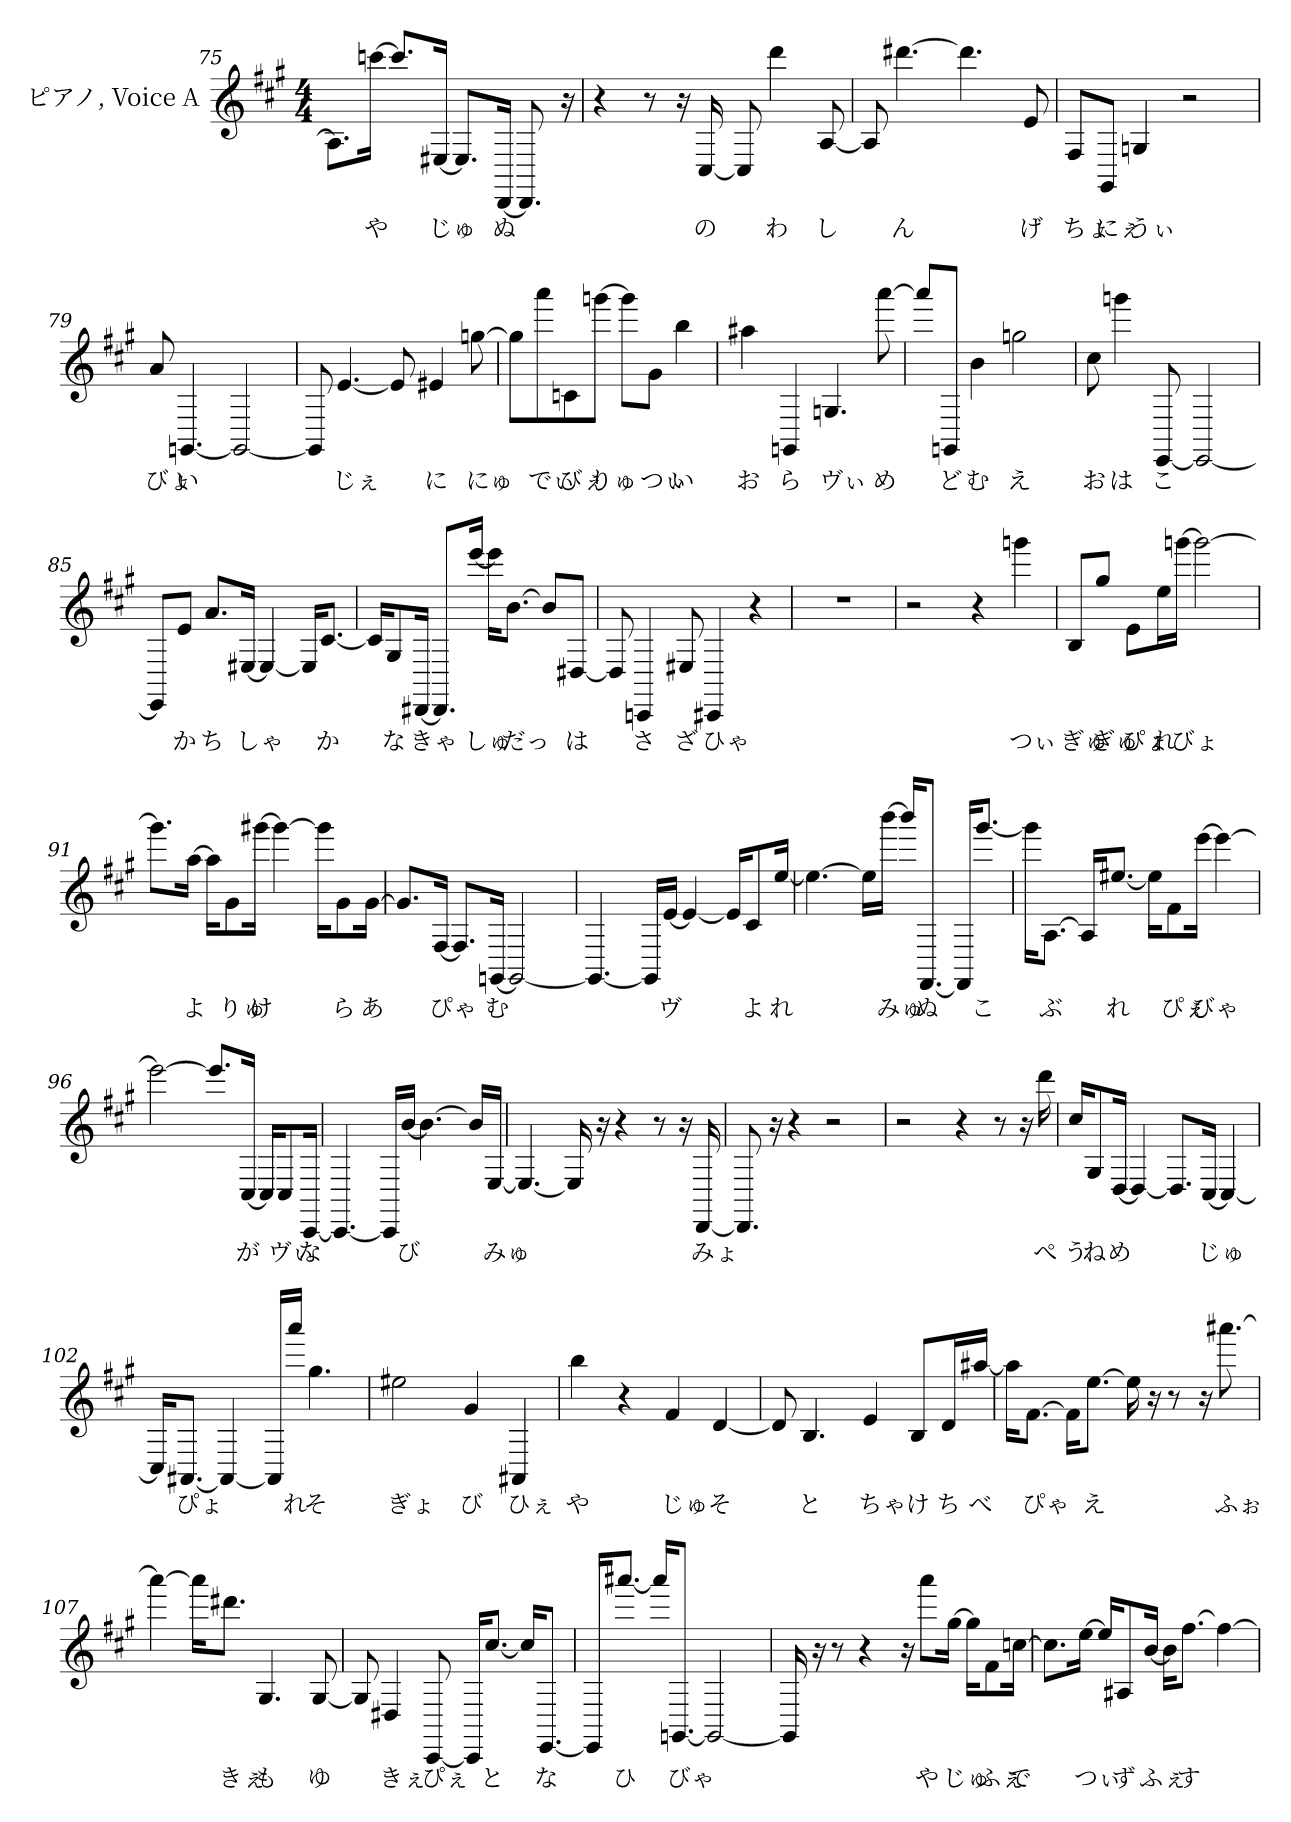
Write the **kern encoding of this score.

**kern	**text
*part1	*part1
*staff1	*staff1
*I"ピアノ, Voice A	*
*clefG2	*
*k[f#c#g#]	*
*M4/4	*
=75	=75
8.A#\L]	.
!	!LO:LY:b
[16cccn\Jk	や
8.ccc/L]	.
!	!LO:LY:b
[16E#X/Jk	じゅ
8.E#/L]	.
!	!LO:LY:b
[16DD/Jk	ぬ
8.DD/]	.
16r	.
=76	=76
4r	.
8r	.
16r	.
!	!LO:LY:b
[16C#/	の
8C#/]	.
!	!LO:LY:b
4ddd\	わ
!	!LO:LY:b
[8A/	し
=77	=77
8A/]	.
!	!LO:LY:b
[4.ddd#X\	ん
4.ddd#\]	.
!	!LO:LY:b
8e/	げ
=78	=78
!	!LO:LY:b
8F#/L	ちょ
!	!LO:LY:b
8GG#/J	にぇ
!	!LO:LY:b
4Gn/	うぃ
2r	.
!!LO:LB:g=z
=79	=79
!	!LO:LY:b
8a/	びょ
!	!LO:LY:b
[4.GGn/	い
2GG/_	.
=80	=80
8GG/]	.
!	!LO:LY:b
[4.e/	じぇ
8e/]	.
!	!LO:LY:b
4e#X/	に
!	!LO:LY:b
[8ggn\	にゅ
=81	=81
8gg\L]	.
!	!LO:LY:b
8aaa\	でぃ
!	!LO:LY:b
8cn\	びぇ
!	!LO:LY:b
[8gggn\J	りゅ
8ggg\L]	.
!	!LO:LY:b
8g#\J	つぃ
!	!LO:LY:b
4bb\	い
=82	=82
!	!LO:LY:b
4aa#X\	お
!	!LO:LY:b
4GGn/	ら
!	!LO:LY:b
4.Gn/	ヴぃ
!	!LO:LY:b
[8aaa\	め
=83	=83
8aaa/L]	.
!	!LO:LY:b
8GGn/J	ど
!	!LO:LY:b
4b\	む
!	!LO:LY:b
2ggn\	え
=84	=84
!	!LO:LY:b
8cc#\	お
!	!LO:LY:b
4gggn\	は
!	!LO:LY:b
[8EE/	こ
2EE/_	.
!!LO:PB:g=z
=85	=85
8EE/L]	.
!	!LO:LY:b
8e/J	か
!	!LO:LY:b
8.a/L	ち
!	!LO:LY:b
[16E#X/Jk	しゃ
4E#/_	.
16E#/KL]	.
!	!LO:LY:b
[8.c#/J	か
=86	=86
16c#/KL]	.
!	!LO:LY:b
8G#/	な
!	!LO:LY:b
[16DD#X/Jk	きゃ
8.DD#/L]	.
!	!LO:LY:b
[16eee/Jk	しゅ
16eee\KL]	.
!	!LO:LY:b
[8.b\J	だっ
8b/L]	.
!	!LO:LY:b
[8D#X/J	は
=87	=87
8D#/]	.
!	!LO:LY:b
4CCn/	さ
!	!LO:LY:b
8E#X/	ざ
!	!LO:LY:b
4CC#X/	ひゃ
4r	.
=88	=88
1r	.
=89	=89
2r	.
4r	.
!	!LO:LY:b
4gggn\	つぃ
!!LO:LB:g=z
=90	=90
!	!LO:LY:b
8B/L	ぎゅ
!	!LO:LY:b
8gg#/J	ぎゅ
!	!LO:LY:b
8e\L	ぴょ
!	!LO:LY:b
16ee\L	れ
!	!LO:LY:b
[16gggn\JJ	びょ
2ggg\_	.
=91	=91
8.ggg\L]	.
!	!LO:LY:b
[16aa\Jk	よ
16aa\KL]	.
!	!LO:LY:b
8g#\	りゅ
!	!LO:LY:b
[16ggg#X\Jk	け
4ggg#\_	.
16ggg#\KL]	.
!	!LO:LY:b
8g#\	ら
!	!LO:LY:b
[16g#\Jk	あ
=92	=92
8.g#/L]	.
!	!LO:LY:b
[16F#/Jk	ぴゃ
8.F#/L]	.
!	!LO:LY:b
[16GGn/Jk	む
2GG/_	.
=93	=93
4.GG/_	.
16GG/LL]	.
!	!LO:LY:b
[16e/JJ	ヴ
4e/_	.
16e/KL]	.
!	!LO:LY:b
8c#/	よ
!	!LO:LY:b
[16ee/Jk	れ
!!LO:LB:g=z
=94	=94
4.ee\_	.
16ee\LL]	.
!	!LO:LY:b
[16bbb\JJ	みゅ
16bbb/KL]	.
!	!LO:LY:b
[8.FF#/J	ぬ
16FF#/KL]	.
!	!LO:LY:b
[8.ggg#/J	こ
=95	=95
16ggg#\KL]	.
!	!LO:LY:b
[8.A\J	ぶ
16A/KL]	.
!	!LO:LY:b
[8.ee#X/J	れ
16ee#\KL]	.
!	!LO:LY:b
8f#\	ぴぇ
!	!LO:LY:b
[16eee\Jk	びゃ
4eee\_	.
=96	=96
2eee\_	.
8.eee/L]	.
!	!LO:LY:b
[16C#/Jk	が
16C#/KL]	.
!	!LO:LY:b
8C#/	ヴぃ
!	!LO:LY:b
[16CC#/Jk	な
=97	=97
4.CC#/_	.
16CC#/LL]	.
!	!LO:LY:b
[16b/JJ	び
4.b\_	.
16b/LL]	.
!	!LO:LY:b
[16E/JJ	みゅ
!!LO:LB:g=z
=98	=98
4.E/_	.
16E/]	.
16r	.
4r	.
8r	.
16r	.
!	!LO:LY:b
[16DD/	みょ
=99	=99
8.DD/]	.
16r	.
4r	.
2r	.
=100	=100
2r	.
4r	.
8r	.
16r	.
!	!LO:LY:b
16ddd\	ぺ
=101	=101
!	!LO:LY:b
16cc#/KL	う
!	!LO:LY:b
8G#/	ね
!	!LO:LY:b
[16D/Jk	め
4D/_	.
8.D/L]	.
!	!LO:LY:b
[16C#/Jk	じゅ
4C#/_	.
=102	=102
16C#/KL]	.
!	!LO:LY:b
[8.AA#X/J	ぴょ
4AA#/_	.
16AA#/LL]	.
!	!LO:LY:b
16aaa/JJ	れ
!	!LO:LY:b
4.gg#\	そ
=103	=103
!	!LO:LY:b
2ee#X\	ぎょ
!	!LO:LY:b
4g#/	び
!	!LO:LY:b
4AA#X/	ひぇ
!!LO:LB:g=z
=104	=104
!	!LO:LY:b
4bb\	や
4r	.
!	!LO:LY:b
4f#/	じゅ
!	!LO:LY:b
[4d/	そ
=105	=105
8d/]	.
!	!LO:LY:b
4.B/	と
!	!LO:LY:b
4e/	ちゃ
!	!LO:LY:b
8B/L	け
!	!LO:LY:b
16d/L	ち
!	!LO:LY:b
[16aa#X/JJ	べ
=106	=106
16aa#\KL]	.
!	!LO:LY:b
[8.f#\J	ぴゃ
16f#\KL]	.
!	!LO:LY:b
[8.ee\J	え
16ee\]	.
16r	.
8r	.
16r	.
!	!LO:LY:b
[8.aaa#X\	ふぉ
=107	=107
4aaa#\_	.
16aaa#\KL]	.
!	!LO:LY:b
8.ddd#X\J	きぇ
!	!LO:LY:b
4.G#/	も
!	!LO:LY:b
[8G#/	ゆ
=108	=108
8G#/]	.
!	!LO:LY:b
4D#X/	きぇ
!	!LO:LY:b
[8CC#/	ぴぇ
16CC#/KL]	.
!	!LO:LY:b
[8.cc#/J	と
16cc#/KL]	.
!	!LO:LY:b
[8.EE/J	な
!!LO:LB:g=z
=109	=109
16EE/KL]	.
!	!LO:LY:b
[8.aaa#X/J	ひ
16aaa#/KL]	.
!	!LO:LY:b
[8.GGn/J	びゃ
2GG/_	.
=110	=110
16GG/]	.
16r	.
8r	.
4r	.
16r	.
!	!LO:LY:b
8aaa\L	や
!	!LO:LY:b
[16gg#\Jk	じゅ
16gg#\KL]	.
!	!LO:LY:b
8f#\	ふぇ
!	!LO:LY:b
[16ccn\Jk	で
=111	=111
8.cc\L]	.
!	!LO:LY:b
[16ee\Jk	つぃ
16ee/KL]	.
!	!LO:LY:b
8A#X/	ず
!	!LO:LY:b
[16b/Jk	ふぇ
16b\KL]	.
!	!LO:LY:b
[8.ff#\J	す
4ff#\_	.
=	=
*-	*-
